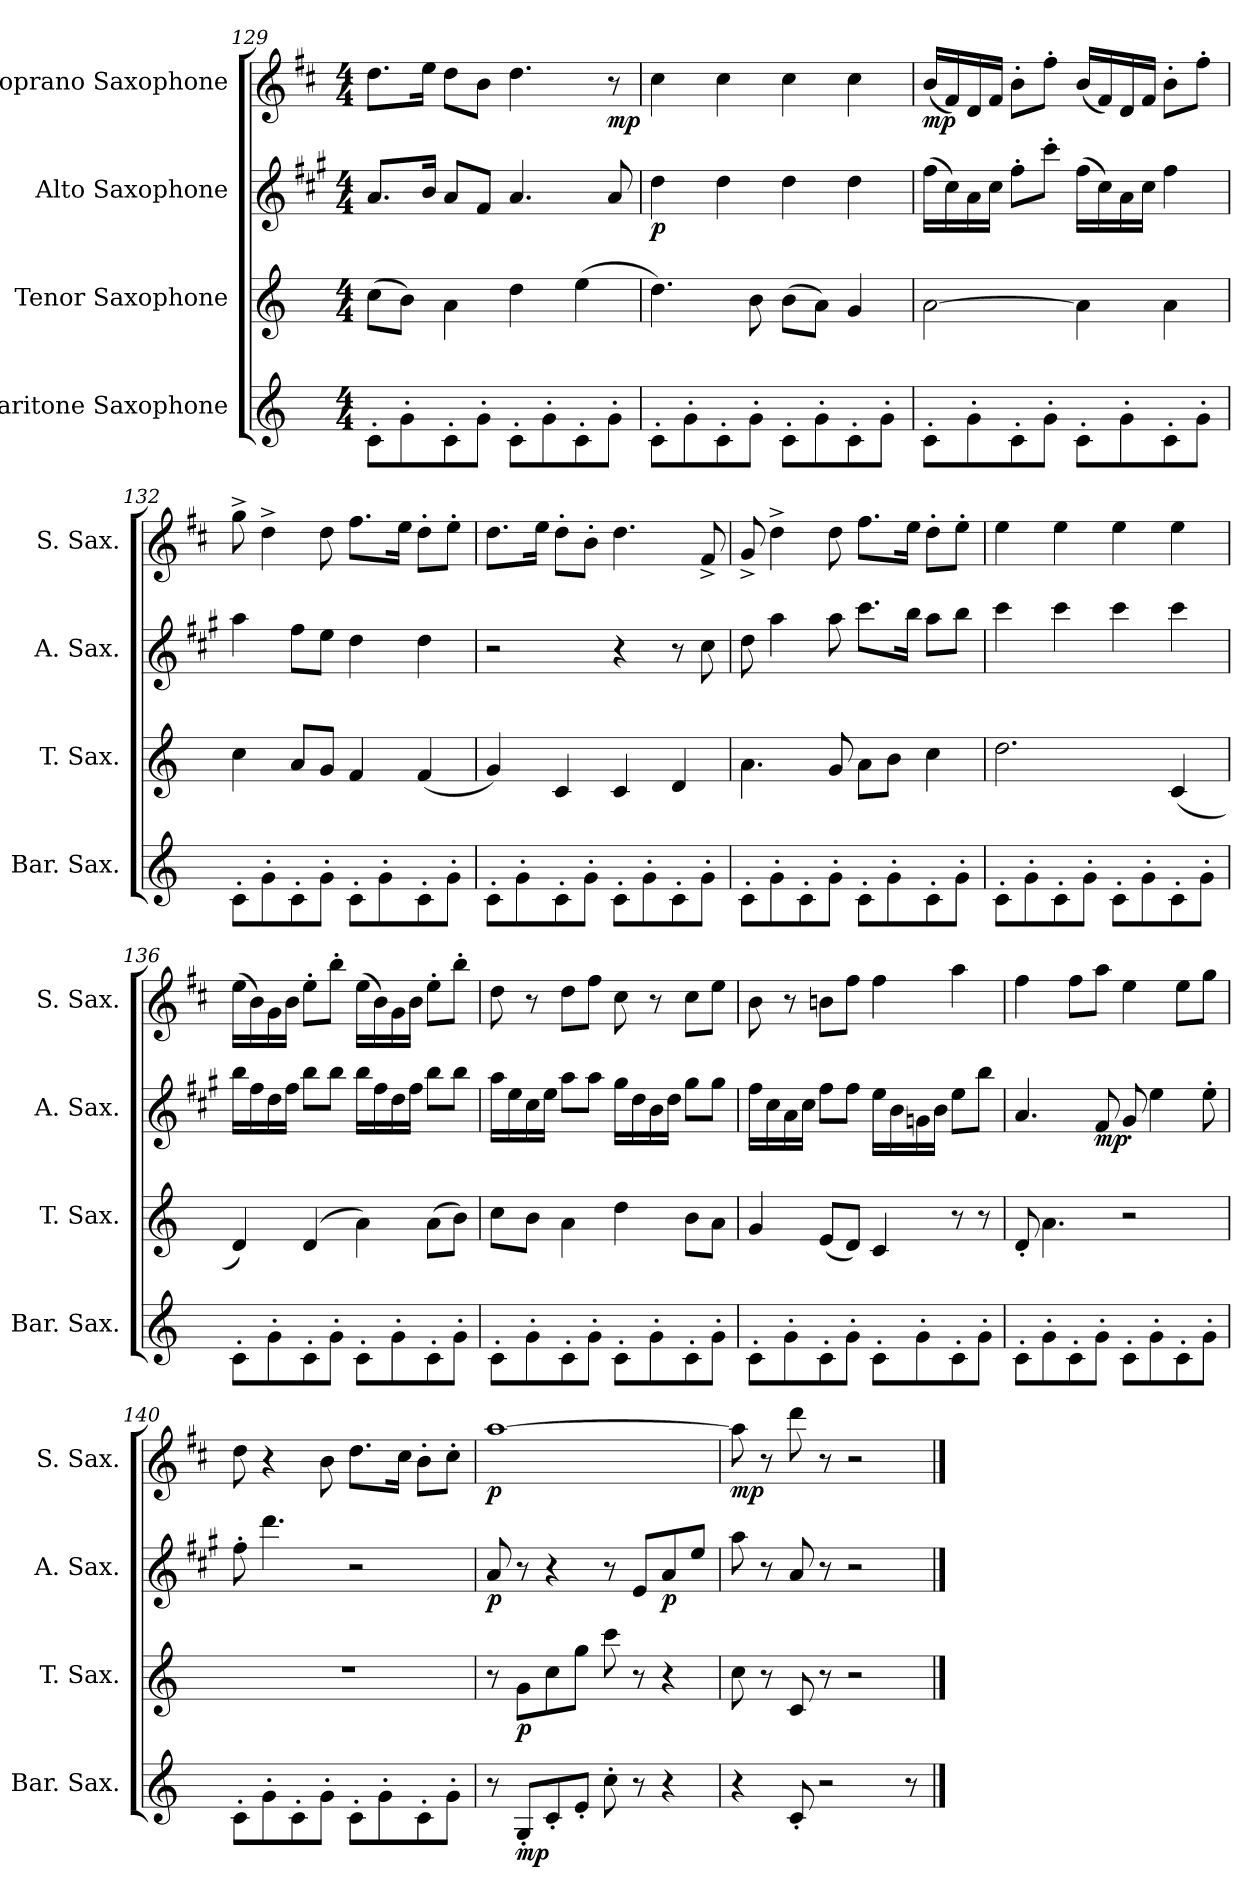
**kern	**dynam	**kern	**dynam	**kern	**dynam	**kern	**dynam
*part4	*part4	*part3	*part3	*part2	*part2	*part1	*part1
*staff4	*staff4	*staff3	*staff3	*staff2	*staff2	*staff1	*staff1
*I"Baritone Saxophone	*	*I"Tenor Saxophone	*	*I"Alto Saxophone	*	*I"Soprano Saxophone	*
*I'Bar. Sax.	*	*I'T. Sax.	*	*I'A. Sax.	*	*I'S. Sax.	*
*clefG2	*	*clefG2	*	*clefG2	*	*clefG2	*
*ITrd12c21	*	*ITrd8c14	*	*ITrd5c9	*	*ITrd1c2	*
*k[]	*	*k[]	*	*k[]	*	*k[]	*
*M4/4	*	*M4/4	*	*M4/4	*	*M4/4	*
=129	=129	=129	=129	=129	=129	=129	=129
8C'\L	.	(8c\L	.	8.c/L	.	8.cc\L	.
8G'\	.	8B\J)	.	.	.	.	.
.	.	.	.	16d/Jk	.	16dd\Jk	.
8C'\	.	4A\	.	8c/L	.	8cc\L	.
8G'\J	.	.	.	8A/J	.	8a\J	.
8C'\L	.	4d\	.	4.c/	.	4.cc\	.
8G'\	.	.	.	.	.	.	.
8C'\	.	(4e\	.	.	.	.	.
!	!	!	!	!	!	!	!LO:DY:b
8G'\J	.	.	.	8c/	.	8r	mp
=130	=130	=130	=130	=130	=130	=130	=130
!	!	!	!	!	!LO:DY:b	!	!
8C'\L	.	4.d\)	.	4f\	p	4b\	.
8G'\	.	.	.	.	.	.	.
8C'\	.	.	.	4f\	.	4b\	.
8G'\J	.	8B\	.	.	.	.	.
8C'\L	.	(8B\L	.	4f\	.	4b\	.
8G'\	.	8A\J)	.	.	.	.	.
8C'\	.	4G/	.	4f\	.	4b\	.
8G'\J	.	.	.	.	.	.	.
!!LO:LB:g=z
=131	=131	=131	=131	=131	=131	=131	=131
!	!	!	!	!	!	!	!LO:DY:b
8C'\L	.	[2A\	.	(16a\LL	.	(16a/LL	mp
.	.	.	.	16e\)	.	16e/)	.
8G'\	.	.	.	16c\	.	16c/	.
.	.	.	.	16e\JJ	.	16e/JJ	.
8C'\	.	.	.	8a'\L	.	8a'\L	.
8G'\J	.	.	.	8ee'\J	.	8ee'\J	.
8C'\L	.	4A\]	.	(16a\LL	.	(16a/LL	.
.	.	.	.	16e\)	.	16e/)	.
8G'\	.	.	.	16c\	.	16c/	.
.	.	.	.	16e\JJ	.	16e/JJ	.
8C'\	.	4A\	.	4a\	.	8a'\L	.
8G'\J	.	.	.	.	.	8ee'\J	.
=132	=132	=132	=132	=132	=132	=132	=132
8C'\L	.	4c\	.	4cc\	.	8ff^\	.
8G'\	.	.	.	.	.	4cc^\	.
8C'\	.	8A/L	.	8a\L	.	.	.
8G'\J	.	8G/J	.	8g\J	.	8cc\	.
8C'\L	.	4F/	.	4f\	.	8.ee\L	.
8G'\	.	.	.	.	.	.	.
.	.	.	.	.	.	16dd\Jk	.
8C'\	.	(4F/	.	4f\	.	8cc'\L	.
8G'\J	.	.	.	.	.	8dd'\J	.
=133	=133	=133	=133	=133	=133	=133	=133
8C'\L	.	4G/)	.	2r	.	8.cc\L	.
8G'\	.	.	.	.	.	.	.
.	.	.	.	.	.	16dd\Jk	.
8C'\	.	4C/	.	.	.	8cc'\L	.
8G'\J	.	.	.	.	.	8a'\J	.
8C'\L	.	4C/	.	4r	.	4.cc\	.
8G'\	.	.	.	.	.	.	.
8C'\	.	4D/	.	8r	.	.	.
8G'\J	.	.	.	8e\	.	8e^/	.
=134	=134	=134	=134	=134	=134	=134	=134
8C'\L	.	4.A\	.	8f\	.	8f^/	.
8G'\	.	.	.	4cc\	.	4cc^\	.
8C'\	.	.	.	.	.	.	.
8G'\J	.	8G/	.	8cc\	.	8cc\	.
8C'\L	.	8A\L	.	8.ee\L	.	8.ee\L	.
8G'\	.	8B\J	.	.	.	.	.
.	.	.	.	16dd\Jk	.	16dd\Jk	.
8C'\	.	4c\	.	8cc\L	.	8cc'\L	.
8G'\J	.	.	.	8dd\J	.	8dd'\J	.
!!LO:LB:g=z
=135	=135	=135	=135	=135	=135	=135	=135
8C'\L	.	2.d\	.	4ee\	.	4dd\	.
8G'\	.	.	.	.	.	.	.
8C'\	.	.	.	4ee\	.	4dd\	.
8G'\J	.	.	.	.	.	.	.
8C'\L	.	.	.	4ee\	.	4dd\	.
8G'\	.	.	.	.	.	.	.
8C'\	.	(4C/	.	4ee\	.	4dd\	.
8G'\J	.	.	.	.	.	.	.
=136	=136	=136	=136	=136	=136	=136	=136
8C'\L	.	4D/)	.	16dd\LL	.	(16dd\LL	.
.	.	.	.	16a\	.	16a\)	.
8G'\	.	.	.	16f\	.	16f\	.
.	.	.	.	16a\JJ	.	16a\JJ	.
8C'\	.	(4D/	.	8dd\L	.	8dd'\L	.
8G'\J	.	.	.	8dd\J	.	8aa'\J	.
8C'\L	.	4A\)	.	16dd\LL	.	(16dd\LL	.
.	.	.	.	16a\	.	16a\)	.
8G'\	.	.	.	16f\	.	16f\	.
.	.	.	.	16a\JJ	.	16a\JJ	.
8C'\	.	(8A\L	.	8dd\L	.	8dd'\L	.
8G'\J	.	8B\J)	.	8dd\J	.	8aa'\J	.
=137	=137	=137	=137	=137	=137	=137	=137
8C'\L	.	8c\L	.	16cc\LL	.	8cc\	.
.	.	.	.	16g\	.	.	.
8G'\	.	8B\J	.	16e\	.	8r	.
.	.	.	.	16g\JJ	.	.	.
8C'\	.	4A\	.	8cc\L	.	8cc\L	.
8G'\J	.	.	.	8cc\J	.	8ee\J	.
8C'\L	.	4d\	.	16b\LL	.	8b\	.
.	.	.	.	16f\	.	.	.
8G'\	.	.	.	16d\	.	8r	.
.	.	.	.	16f\JJ	.	.	.
8C'\	.	8B\L	.	8b\L	.	8b\L	.
8G'\J	.	8A\J	.	8b\J	.	8dd\J	.
!!LO:PB:g=z
=138	=138	=138	=138	=138	=138	=138	=138
8C'\L	.	4G/	.	16a\LL	.	8a\	.
.	.	.	.	16e\	.	.	.
8G'\	.	.	.	16c\	.	8r	.
.	.	.	.	16e\JJ	.	.	.
8C'\	.	(8E/L	.	8a\L	.	8an\L	.
8G'\J	.	8D/J)	.	8a\J	.	8ee\J	.
8C'\L	.	4C/	.	16g\LL	.	4ee\	.
.	.	.	.	16d\	.	.	.
8G'\	.	.	.	16B-X\	.	.	.
.	.	.	.	16d\JJ	.	.	.
8C'\	.	8r	.	8g\L	.	4gg\	.
!	!	!	!LO:DY:b	!	!	!	!
!	!	!	!LO:DY:n=1:b	!	!	!	!
8G'\J	.	8r	mp mp	8dd\J	.	.	.
=139	=139	=139	=139	=139	=139	=139	=139
8C'\L	.	8D'/	.	4.c/	.	4ee\	.
8G'\	.	4.A\	.	.	.	.	.
8C'\	.	.	.	.	.	8ee\L	.
!	!	!	!	!	!LO:DY:b	!	!
8G'\J	.	.	.	8A/	mp	8gg\J	.
8C'\L	.	2r	.	8B'/	.	4dd\	.
8G'\	.	.	.	4g\	.	.	.
8C'\	.	.	.	.	.	8dd\L	.
8G'\J	.	.	.	8g'\	.	8ff\J	.
=140	=140	=140	=140	=140	=140	=140	=140
8C'\L	.	1r	.	8a'\	.	8cc\	.
8G'\	.	.	.	4.ff\	.	4r	.
8C'\	.	.	.	.	.	.	.
8G'\J	.	.	.	.	.	8a\	.
8C'\L	.	.	.	2r	.	8.cc\L	.
8G'\	.	.	.	.	.	.	.
.	.	.	.	.	.	16b\Jk	.
8C'\	.	.	.	.	.	8a'\L	.
8G'\J	.	.	.	.	.	8b'\J	.
=141	=141	=141	=141	=141	=141	=141	=141
!	!	!	!	!	!LO:DY:b	!	!LO:DY:b
8r	.	8r	.	8c/	p	[1gg	p
!	!LO:DY:b	!	!LO:DY:b	!	!	!	!
8GG'/L	mp	8G\L	p	8r	.	.	.
8C'/	.	8c\	.	4r	.	.	.
8E'/J	.	8g\J	.	.	.	.	.
8c'\	.	8cc\	.	8r	.	.	.
8r	.	8r	.	8G/L	.	.	.
!	!	!	!	!	!LO:DY:b	!	!
4r	.	4r	.	8c/	p	.	.
.	.	.	.	8g/J	.	.	.
!!LO:LB:g=z
=142	=142	=142	=142	=142	=142	=142	=142
!	!	!	!	!	!	!	!LO:DY:b
4r	.	8c\	.	8cc\	.	8gg\]	mp
.	.	8r	.	8r	.	8r	.
8C'/	.	8C/	.	8c/	.	8ccc\	.
2r	.	8r	.	8r	.	8r	.
.	.	2r	.	2r	.	2r	.
8r	.	.	.	.	.	.	.
==	==	==	==	==	==	==	==
*-	*-	*-	*-	*-	*-	*-	*-
